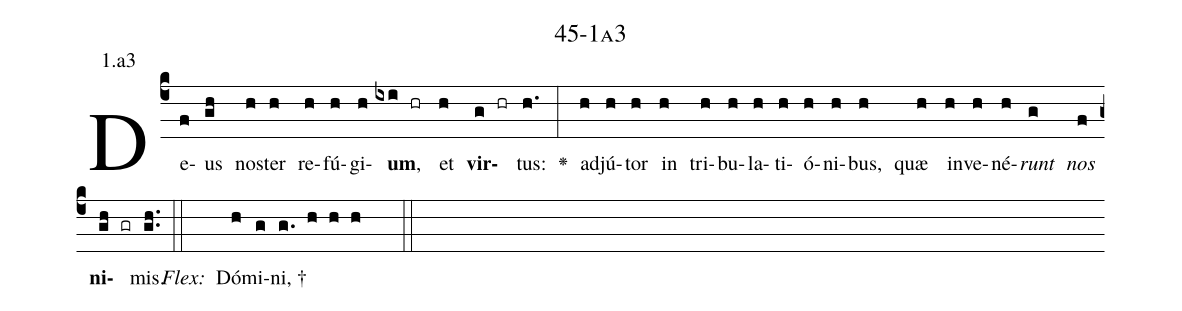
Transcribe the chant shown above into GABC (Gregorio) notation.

name: 45-1a3;
annotation: 1.a3;
%%
(c4)De(f)us(gh) nos(h)ter(h) re(h)fú(h)gi(h)<b>um</b>,(ixi hr) et(h) <b>vir</b>(g hr)tus:(h.) <v>\greheightstar</v>(:) ad(h)jú(h)tor(h) in(h) tri(h)bu(h)la(h)ti(h)ó(h)ni(h)bus,(h) quæ(h) in(h)ve(h)né(h)<i>runt</i>(g) <i>nos</i>(f) <b>ni</b>(gh gr)mis.(gh..) (::)
<i>Flex:</i>()  Dó(h)mi(g)ni, †(g. h h h  ::)

%E(h) u(h) o(g) u(f) a(gh) e.(gh..) (::)
